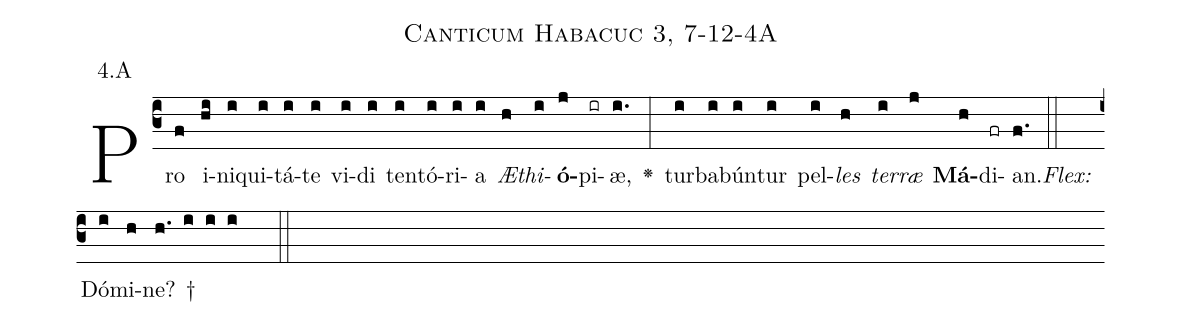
name: Canticum Habacuc 3, 7-12-4A;
annotation: 4.A;
%%
(c3)Pro(f) i(hi)ni(i)qui(i)tá(i)te(i) vi(i)di(i) ten(i)tó(i)ri(i)a(i) <i>Æ</i>(h)<i>thi</i>(i)<b>ó</b>(j)pi(ir)æ,(i.) <v>\greheightstar</v>(:) tur(i)ba(i)bún(i)tur(i) pel(i)<i>les</i>(h) <i>ter</i>(i)<i>ræ</i>(j) <b>Má</b>(h)di(fr)an.(f.) (::)
<i>Flex:</i>()  Dó(i)mi(h)ne? †(h. i i i  ::)

%E(i) u(h) o(i) u(j) a(h) e.(f.) (::)
